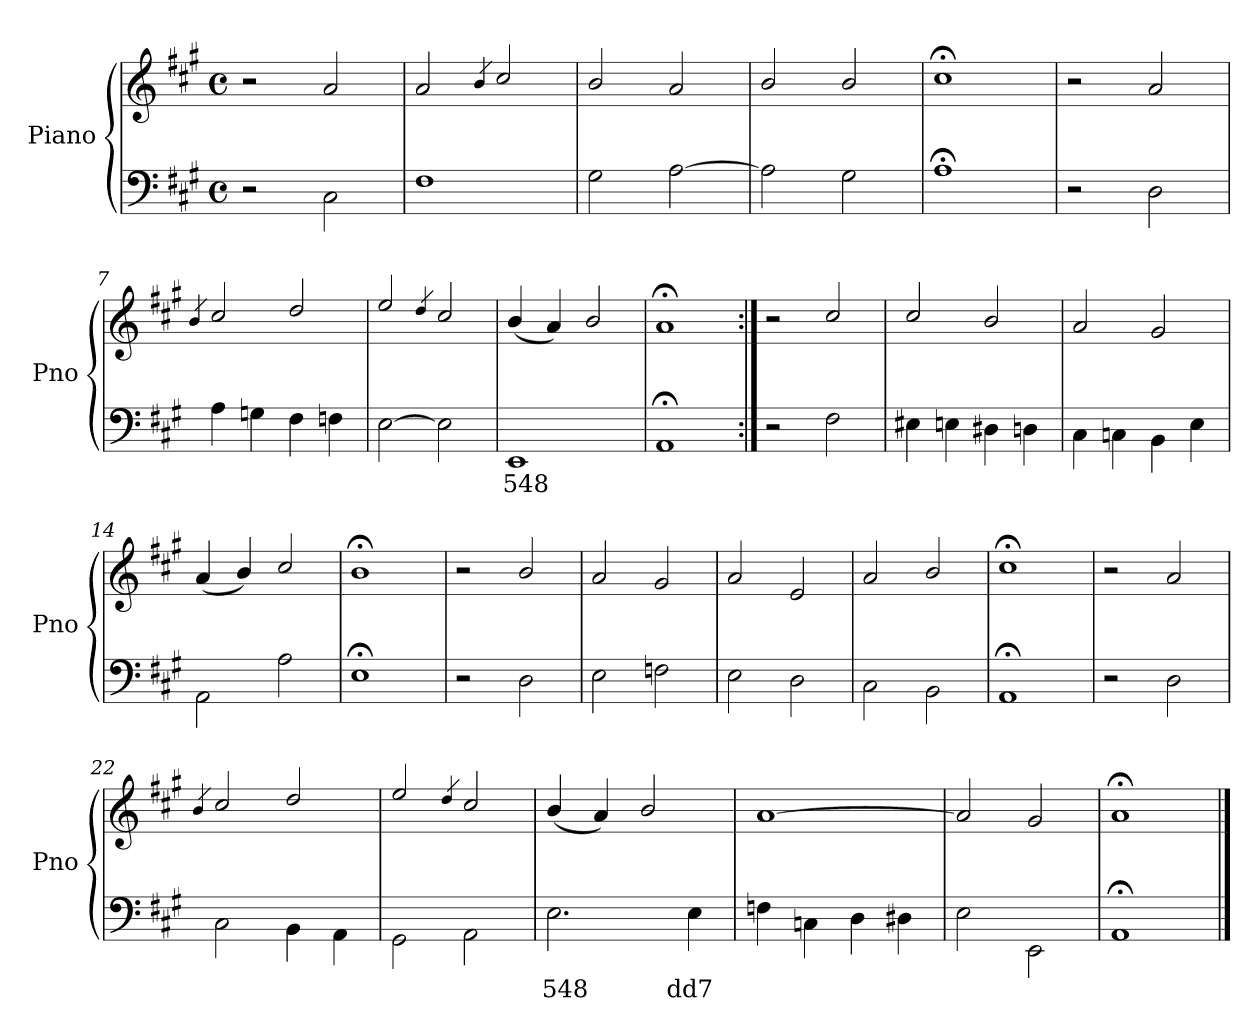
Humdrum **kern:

**kern	**text	**kern
*part1	*part1	*part1
*staff2	*staff2	*staff1
*I"Piano	*	*
*I'Pno	*	*
*clefF4	*	*clefG2
*k[f#c#g#]	*	*k[f#c#g#]
*A:	*	*A:
*M4/4	*	*M4/4
*met(c)	*	*met(c)
=1	=1	=1
2r	.	2r
2C#\	.	2a/
=2	=2	=2
1F#\	.	2a/
.	.	4qb/
.	.	2cc#/
=3	=3	=3
2G#\	.	2b/
[<2A\	.	2a/
=4	=4	=4
2A\]	.	2b/
2G#\	.	2b/
=5	=5	=5
1A;\	.	1cc#;</
=6	=6	=6
2r	.	2r
2D\	.	2a/
=7	=7	=7
.	.	4qb/
4A\	.	2cc#/
4Gn\	.	.
4F#\	.	2dd/
4Fn\	.	.
=8	=8	=8
[<2E\	.	2ee/
.	.	4qdd/
2E\]	.	2cc#/
=9	=9	=9
!	!LO:LY:a	!
1EE\	548	(4b/
.	.	4a/)
.	.	2b/
=10	=10	=10
1AA;\	.	1a;</
!!LO:LB:g=z
=11:|!	=11:|!	=11:|!
2r	.	2r
2F#\	.	2cc#/
=12	=12	=12
4E#X\	.	2cc#/
4En\	.	.
4D#X\	.	2b/
4Dn\	.	.
=13	=13	=13
4C#\	.	2a/
4Cn\	.	.
4BB\	.	2g#/
4E\	.	.
=14	=14	=14
2AA\	.	(4a/
.	.	4b/)
2A\	.	2cc#/
=15	=15	=15
1E;\	.	1b;</
=16	=16	=16
2r	.	2r
2D\	.	2b/
=17	=17	=17
2E\	.	2a/
2Fn\	.	2g#/
=18	=18	=18
2E\	.	2a/
2D\	.	2e/
=19	=19	=19
2C#\	.	2a/
2BB\	.	2b/
=20	=20	=20
1AA;\	.	1cc#;</
!!LO:LB:g=z
=21	=21	=21
2r	.	2r
2D\	.	2a/
=22	=22	=22
.	.	4qb/
2C#\	.	2cc#/
4BB\	.	2dd/
4AA\	.	.
=23	=23	=23
2GG#\	.	2ee/
.	.	4qdd/
2AA\	.	2cc#/
=24	=24	=24
!	!LO:LY:a	!
2.E\	548	(4b/
.	.	4a/)
.	.	2b/
!	!LO:LY:a	!
4E\	dd7	.
=25	=25	=25
4Fn\	.	[>1a\
4Cn\	.	.
4D\	.	.
4D#X\	.	.
=26	=26	=26
2E\	.	2a/]
2EE\	.	2g#/
=27	=27	=27
1AA;\	.	1a;</
==	==	==
*-	*-	*-
